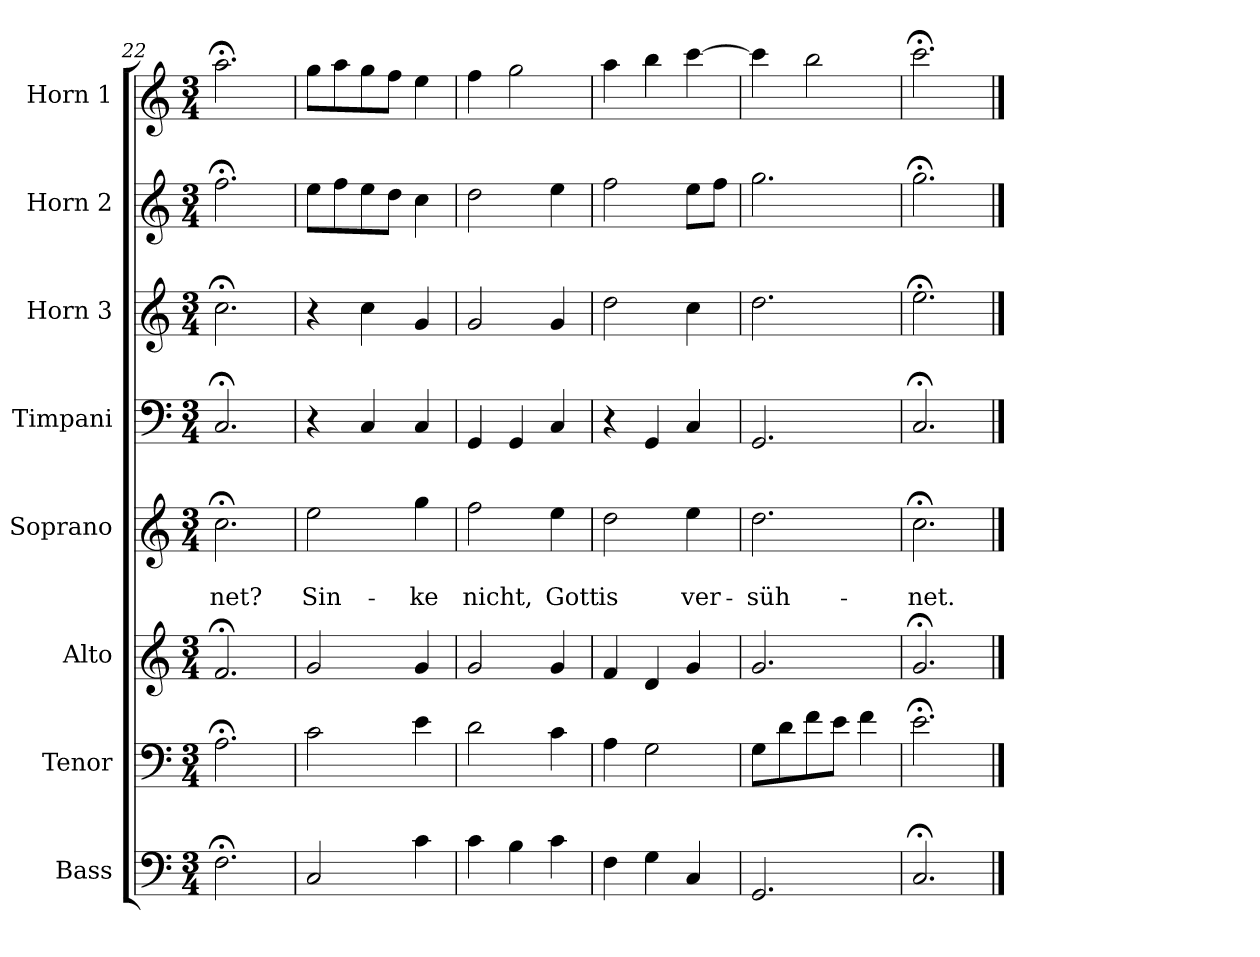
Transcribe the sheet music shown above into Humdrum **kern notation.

**kern	**kern	**kern	**kern	**text	**text	**kern	**kern	**kern	**kern
*part8	*part7	*part6	*part5	*part5	*part5	*part4	*part3	*part2	*part1
*staff8	*staff7	*staff6	*staff5	*staff5	*staff5	*staff4	*staff3	*staff2	*staff1
*I"Bass	*I"Tenor	*I"Alto	*I"Soprano	*	*	*I"Timpani	*I"Horn 3	*I"Horn 2	*I"Horn 1
*I'B.	*I'T.	*I'A.	*I'S.	*	*	*	*	*	*
*clefF4	*clefF4	*clefG2	*clefG2	*	*	*clefF4	*clefG2	*clefG2	*clefG2
*k[]	*k[]	*k[]	*k[]	*	*	*k[]	*k[]	*k[]	*k[]
*C:	*C:	*C:	*C:	*	*	*C:	*C:	*C:	*C:
*M3/4	*M3/4	*M3/4	*M3/4	*	*	*M3/4	*M3/4	*M3/4	*M3/4
=22	=22	=22	=22	=22	=22	=22	=22	=22	=22
2.F;<\	2.A;<\	2.f;</	2.cc;<\	.	-net?	2.C;</	2.cc;<\	2.ff;<\	2.aa;<\
=23	=23	=23	=23	=23	=23	=23	=23	=23	=23
2C/	2c\	2g/	2ee\	.	Sin-	4r	4r	8ee\L	8gg\L
.	.	.	.	.	.	.	.	8ff\	8aa\
.	.	.	.	.	.	4C/	4cc\	8ee\	8gg\
.	.	.	.	.	.	.	.	8dd\J	8ff\J
4c\	4e\	4g/	4gg\	.	-ke	4C/	4g/	4cc\	4ee\
=24	=24	=24	=24	=24	=24	=24	=24	=24	=24
4c\	2d\	2g/	2ff\	.	nicht,	4GG/	2g/	2dd\	4ff\
4B\	.	.	.	.	.	4GG/	.	.	2gg\
4c\	4c\	4g/	4ee\	.	Gott	4C/	4g/	4ee\	.
=25	=25	=25	=25	=25	=25	=25	=25	=25	=25
4F\	4A\	4f/	2dd\	.	is	4r	2dd\	2ff\	4aa\
4G\	2G\	4d/	.	.	.	4GG/	.	.	4bb\
4C/	.	4g/	4ee\	.	ver-	4C/	4cc\	8ee\L	[4ccc\
.	.	.	.	.	.	.	.	8ff\J	.
=26	=26	=26	=26	=26	=26	=26	=26	=26	=26
2.GG/	8G\L	2.g/	2.dd\	.	-süh-	2.GG/	2.dd\	2.gg\	4ccc\]
.	8d\	.	.	.	.	.	.	.	.
.	8f\	.	.	.	.	.	.	.	2bb\
.	8e\J	.	.	.	.	.	.	.	.
.	4f\	.	.	.	.	.	.	.	.
=27	=27	=27	=27	=27	=27	=27	=27	=27	=27
2.C;</	2.e;<\	2.g;</	2.cc;<\	.	-net.	2.C;</	2.ee;<\	2.gg;<\	2.ccc;<\
==	==	==	==	==	==	==	==	==	==
*-	*-	*-	*-	*-	*-	*-	*-	*-	*-
